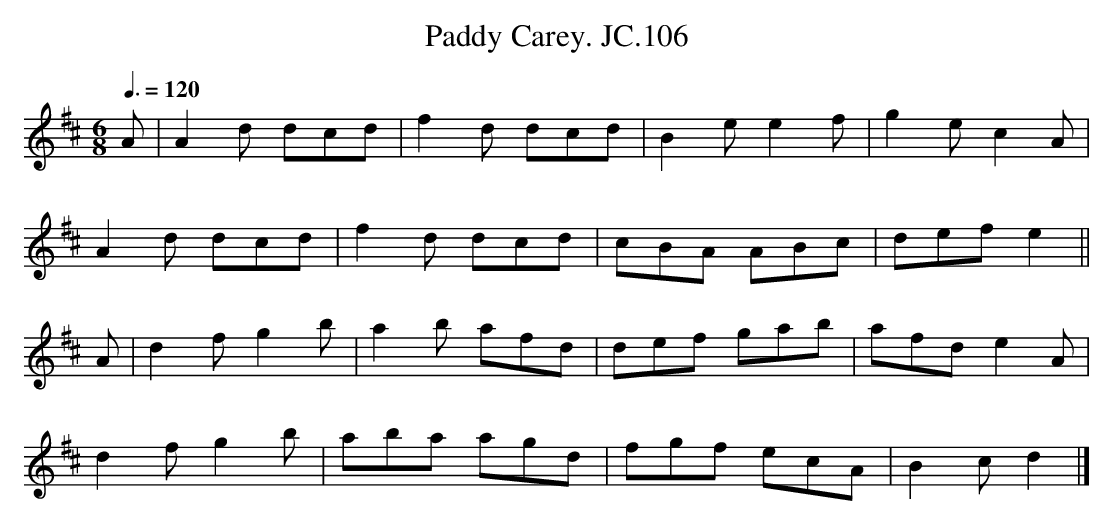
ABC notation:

X:1
T:Paddy Carey. JC.106
M:6/8
L:1/8
Q:3/8=120
K:D
A|\\
A2d dcd|f2d dcd|B2ee2f|g2e c2A|
A2d dcd|f2d dcd|cBA ABc|def e2||
A|d2f g2b|a2b afd|def gab|afd e2A|
d2f g2b|aba agd|fgf ecA|B2c d2|]
